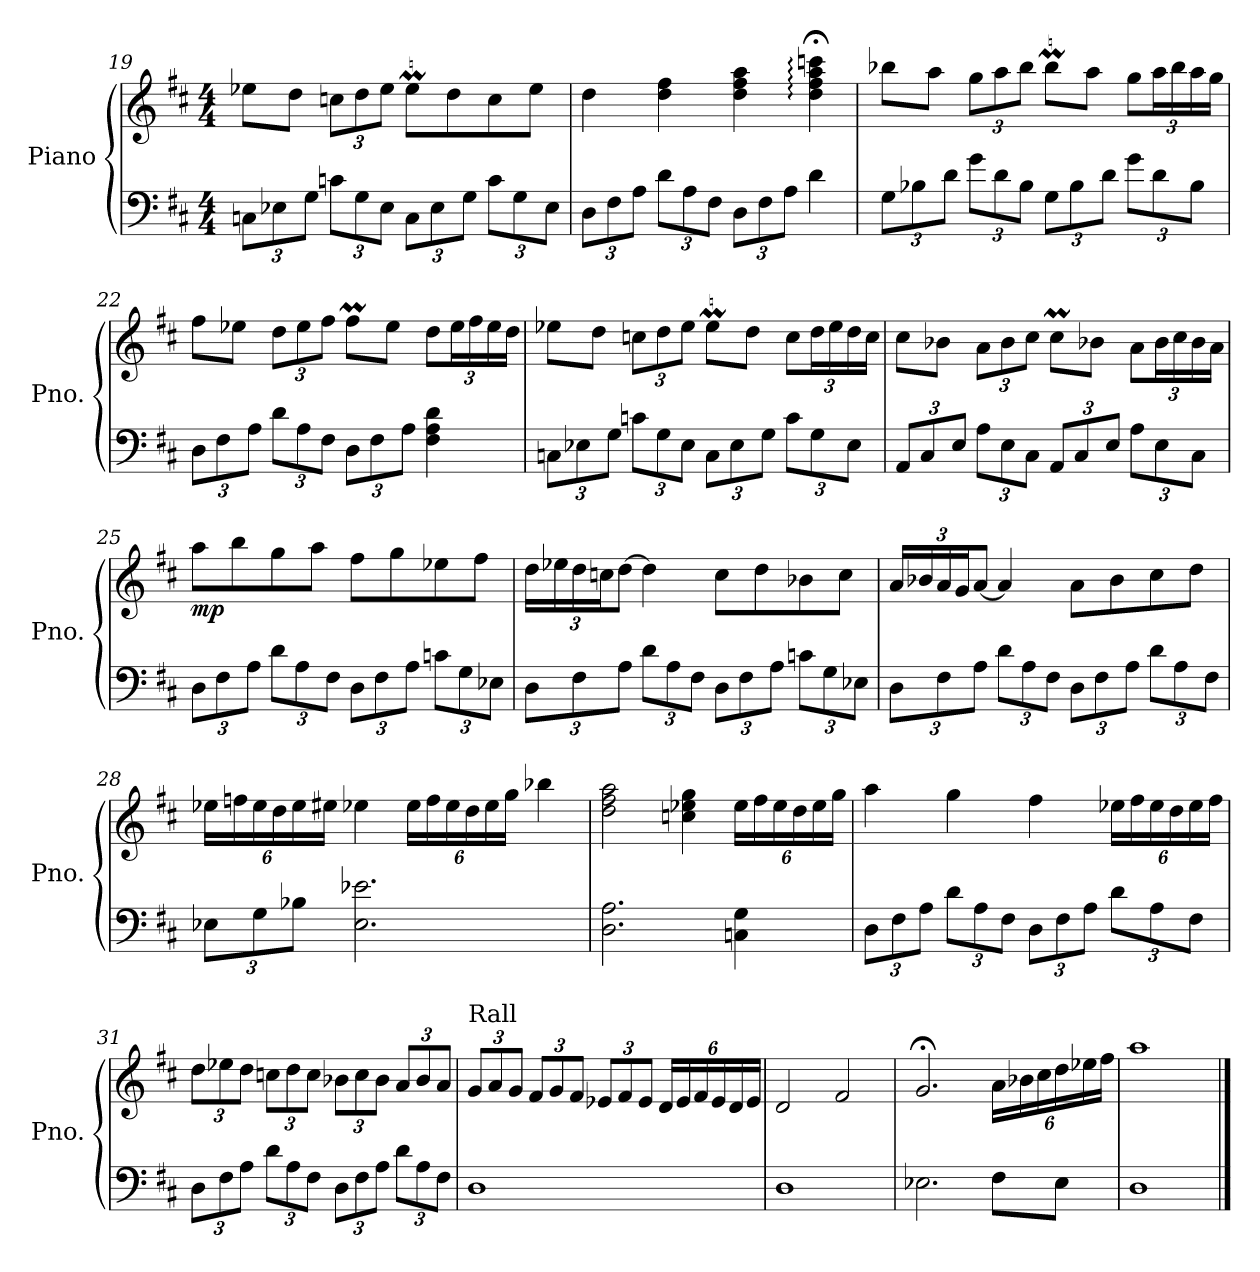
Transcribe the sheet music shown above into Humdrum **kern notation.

**kern	**kern	**dynam
*part1	*part1	*part1
*staff2	*staff1	*staff1/2
*I"Piano	*	*
*I'Pno.	*	*
*clefF4	*clefG2	*
*k[f#c#]	*k[f#c#]	*
*M4/4	*M4/4	*
*Xbrackettup	*	*
=19	=19	=19
12Cn\L	8ee-X\L	.
12E-X\	.	.
.	8dd\J	.
12G\J	.	.
*	*Xbrackettup	*
12cn\L	12ccn\L	.
12G\	12dd\	.
12E-\J	12ee-\J	.
12C\L	8ee-M\L	.
12E-\	.	.
.	8dd\	.
12G\J	.	.
12c\L	8cc\	.
12G\	.	.
.	8ee-\J	.
12E-\J	.	.
=20	=20	=20
12D\L	4dd\	.
12F#\	.	.
12A\J	.	.
12d\L	4dd\ 4ff#\	.
12A\	.	.
12F#\J	.	.
12D\L	4dd\ 4ff#\ 4aa\	.
12F#\	.	.
12A\J	.	.
4d\	4dd\;<: 4ff#\;<: 4aa\;<: 4cccn\;<:	.
!!LO:PB:g=z
=21	=21	=21
12G\L	8bb-X\L	.
12B-X\	.	.
.	8aa\J	.
12d\J	.	.
12g\L	12gg\L	.
12d\	12aa\	.
12B-\J	12bb-\J	.
12G\L	8bb-M\L	.
12B-\	.	.
.	8aa\J	.
12d\J	.	.
12g\L	12gg\L	.
12d\	24aa\L	.
.	24bb-\	.
12B-\J	24aa\	.
.	24gg\JJ	.
=22	=22	=22
12D\L	8ff#\L	.
12F#\	.	.
.	8ee-X\J	.
12A\J	.	.
12d\L	12dd\L	.
12A\	12ee-\	.
12F#\J	12ff#\J	.
12D\L	8ff#m\L	.
12F#\	.	.
.	8ee-\J	.
12A\J	.	.
4F#\ 4A\ 4d\	12dd\L	.
.	24ee-\L	.
.	24ff#\	.
.	24ee-\	.
.	24dd\JJ	.
!!LO:LB:g=z
=23	=23	=23
12Cn\L	8ee-X\L	.
12E-X\	.	.
.	8dd\J	.
12G\J	.	.
12cn\L	12ccn\L	.
12G\	12dd\	.
12E-\J	12ee-\J	.
12C\L	8ee-M\L	.
12E-\	.	.
.	8dd\J	.
12G\J	.	.
12c\L	12cc\L	.
12G\	24dd\L	.
.	24ee-\	.
12E-\J	24dd\	.
.	24cc\JJ	.
=24	=24	=24
12AA/L	8cc#\L	.
12C#/	.	.
.	8b-X\J	.
12E/J	.	.
12A\L	12a\L	.
12E\	12b-\	.
12C#\J	12cc#\J	.
12AA/L	8cc#m\L	.
12C#/	.	.
.	8b-X\J	.
12E/J	.	.
12A\L	12a\L	.
12E\	24b-\L	.
.	24cc#\	.
12C#\J	24b-\	.
.	24a\JJ	.
=25	=25	=25
!	!	!LO:DY:b
12D\L	8aa\L	mp
12F#\	.	.
.	8bb\	.
12A\J	.	.
12d\L	8gg\	.
12A\	.	.
.	8aa\J	.
12F#\J	.	.
12D\L	8ff#\L	.
12F#\	.	.
.	8gg\	.
12A\J	.	.
12cn\L	8ee-X\	.
12G\	.	.
.	8ff#\J	.
12E-X\J	.	.
!!LO:LB:g=z
=26	=26	=26
12D\L	24dd\LL	.
.	24ee-X\	.
12F#\	24dd\	.
.	24ccn\J	.
12A\J	[12dd\J	.
12d\L	4dd\]	.
12A\	.	.
12F#\J	.	.
12D\L	8cc\L	.
12F#\	.	.
.	8dd\	.
12A\J	.	.
12cn\L	8b-X\	.
12G\	.	.
.	8cc\J	.
12E-X\J	.	.
=27	=27	=27
12D\L	24a/LL	.
.	24b-X/	.
12F#\	24a/	.
.	24g/J	.
12A\J	[12a/J	.
12d\L	4a/]	.
12A\	.	.
12F#\J	.	.
12D\L	8a\L	.
12F#\	.	.
.	8b-\	.
12A\J	.	.
12d\L	8cc#\	.
12A\	.	.
.	8dd\J	.
12F#\J	.	.
!!LO:LB:g=z
=28	=28	=28
12E-X\L	24ee-X\LL	.
.	24ffn\	.
12G\	24ee-\	.
.	24dd\	.
12B-X\J	24ee-\	.
.	24ee#X\JJ	.
2.E-\ 2.e-X\	4ee-X\	.
.	24ee-\LL	.
.	24ff\	.
.	24ee-\	.
.	24dd\	.
.	24ee-\	.
.	24gg\JJ	.
.	4bb-X\	.
=29	=29	=29
2.D\ 2.A\	2dd\ 2ff#\ 2aa\	.
.	4ccn\ 4ee-X\ 4gg\	.
4Cn\ 4G\	24ee-\LL	.
.	24ff#\	.
.	24ee-\	.
.	24dd\	.
.	24ee-\	.
.	24gg\JJ	.
=30	=30	=30
12D\L	4aa\	.
12F#\	.	.
12A\J	.	.
12d\L	4gg\	.
12A\	.	.
12F#\J	.	.
12D\L	4ff#\	.
12F#\	.	.
12A\J	.	.
12d\L	24ee-X\LL	.
.	24ff#\	.
12A\	24ee-\	.
.	24dd\	.
12F#\J	24ee-\	.
.	24ff#\JJ	.
!!LO:LB:g=z
=31	=31	=31
12D\L	12dd\L	.
12F#\	12ee-X\	.
12A\J	12dd\J	.
12d\L	12ccn\L	.
12A\	12dd\	.
12F#\J	12cc\J	.
12D\L	12b-X\L	.
12F#\	12cc\	.
12A\J	12b-\J	.
12d\L	12a/L	.
12A\	12b-/	.
12F#\J	12a/J	.
=32	=32	=32
!	!LO:TX:a:t=Rall	!
1D	12g/L	.
.	12a/	.
.	12g/J	.
.	12f#/L	.
.	12g/	.
.	12f#/J	.
.	12e-X/L	.
.	12f#/	.
.	12e-/J	.
.	24d/LL	.
.	24e-/	.
.	24f#/	.
.	24e-/	.
.	24d/	.
.	24e-/JJ	.
=33	=33	=33
1D	2d/	.
.	2f#/	.
=34	=34	=34
2.E-X\	2.g;</	.
8F#\L	24a\LL	.
.	24b-X\	.
.	24cc#\	.
8E-\J	24dd\	.
.	24ee-X\	.
.	24ff#\JJ	.
!!LO:LB:g=z
=35	=35	=35
1D	1aa	.
==	==	==
*-	*-	*-
